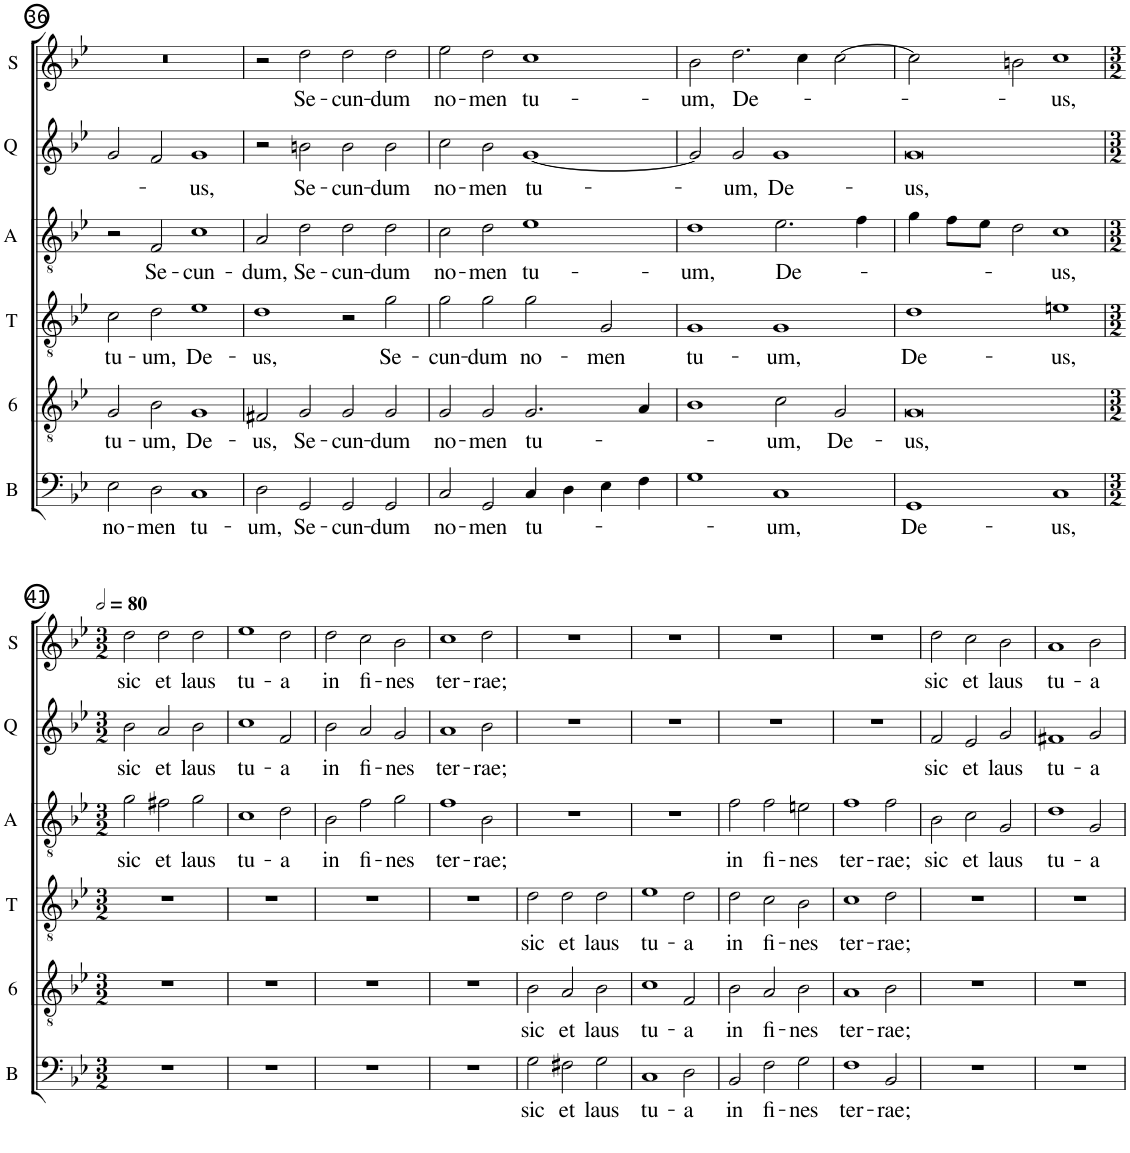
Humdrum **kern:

**kern	**text	**kern	**text	**kern	**text	**kern	**text	**kern	**text	**kern	**text
*part6	*part6	*part5	*part5	*part4	*part4	*part3	*part3	*part2	*part2	*part1	*part1
*staff6	*staff6	*staff5	*staff5	*staff4	*staff4	*staff3	*staff3	*staff2	*staff2	*staff1	*staff1
*I"Bass	*	*I"Sexto	*	*I"Tenor	*	*I"Alto	*	*I"Quinto	*	*I"Soprano	*
*I'B	*	*	*	*I'T	*	*I'A	*	*I'Q	*	*I'S	*
!!LO:PB:g=z
*clefF4	*	*clefGv2	*	*clefGv2	*	*clefGv2	*	*clefG2	*	*clefG2	*
*k[b-e-]	*	*k[b-e-]	*	*k[b-e-]	*	*k[b-e-]	*	*k[b-e-]	*	*k[b-e-]	*
*B-:	*	*B-:	*	*B-:	*	*B-:	*	*B-:	*	*B-:	*
*M4/2	*	*M4/2	*	*M4/2	*	*M4/2	*	*M4/2	*	*M4/2	*
=36	=36	=36	=36	=36	=36	=36	=36	=36	=36	=36	=36
!	!LO:LY:b	!	!LO:LY:b	!	!LO:LY:b	!	!	!	!	!	!
2E-\	no-	2G/	tu-	2c\	tu-	2r	.	2g/	.	0r	.
!	!LO:LY:b	!	!LO:LY:b	!	!LO:LY:b	!	!LO:LY:b	!	!	!	!
2D\	-men	2B-\	-um,	2d\	-um,	2F/	Se-	2f/	.	.	.
!	!LO:LY:b	!	!LO:LY:b	!	!LO:LY:b	!	!LO:LY:b	!	!LO:LY:b	!	!
1C	tu-	1G	De-	1e-	De-	1c	-cun-	1g	-us,	.	.
=37	=37	=37	=37	=37	=37	=37	=37	=37	=37	=37	=37
!	!LO:LY:b	!	!LO:LY:b	!	!LO:LY:b	!	!LO:LY:b	!	!	!	!
2D\	-um,	2F#X/	-us,	1d	-us,	2A/	-dum,	2r	.	2r	.
!	!LO:LY:b	!	!LO:LY:b	!	!	!	!LO:LY:b	!	!LO:LY:b	!	!LO:LY:b
2GG/	Se-	2G/	Se-	.	.	2d\	Se-	2bn\	Se-	2dd\	Se-
!	!LO:LY:b	!	!LO:LY:b	!	!	!	!LO:LY:b	!	!LO:LY:b	!	!LO:LY:b
2GG/	-cun-	2G/	-cun-	2r	.	2d\	-cun-	2b\	-cun-	2dd\	-cun-
!	!LO:LY:b	!	!LO:LY:b	!	!LO:LY:b	!	!LO:LY:b	!	!LO:LY:b	!	!LO:LY:b
2GG/	-dum	2G/	-dum	2g\	Se-	2d\	-dum	2b\	-dum	2dd\	-dum
=38	=38	=38	=38	=38	=38	=38	=38	=38	=38	=38	=38
!	!LO:LY:b	!	!LO:LY:b	!	!LO:LY:b	!	!LO:LY:b	!	!LO:LY:b	!	!LO:LY:b
2C/	no-	2G/	no-	2g\	-cun-	2c\	no-	2cc\	no-	2ee-\	no-
!	!LO:LY:b	!	!LO:LY:b	!	!LO:LY:b	!	!LO:LY:b	!	!LO:LY:b	!	!LO:LY:b
2GG/	-men	2G/	-men	2g\	-dum	2d\	-men	2b-\	-men	2dd\	-men
!	!LO:LY:b	!	!LO:LY:b	!	!LO:LY:b	!	!LO:LY:b	!	!LO:LY:b	!	!LO:LY:b
4C/	tu-	2.G/	tu-	2g\	no-	1e-	tu-	[1g	tu-	1cc	tu-
4D\	.	.	.	.	.	.	.	.	.	.	.
!	!	!	!	!	!LO:LY:b	!	!	!	!	!	!
4E-\	.	.	.	2G/	-men	.	.	.	.	.	.
4F\	.	4A/	.	.	.	.	.	.	.	.	.
=39	=39	=39	=39	=39	=39	=39	=39	=39	=39	=39	=39
!	!	!	!	!	!LO:LY:b	!	!LO:LY:b	!	!	!	!LO:LY:b
1G	.	1B-	.	1G	tu-	1d	-um,	2g/]	.	2b-\	-um,
!	!	!	!	!	!	!	!	!	!LO:LY:b	!	!LO:LY:b
.	.	.	.	.	.	.	.	2g/	-um,	2.dd\	De-
!	!LO:LY:b	!	!LO:LY:b	!	!LO:LY:b	!	!LO:LY:b	!	!LO:LY:b	!	!
1C	-um,	2c\	-um,	1G	-um,	2.e-\	De-	1g	De-	.	.
.	.	.	.	.	.	.	.	.	.	4cc\	.
!	!	!	!LO:LY:b	!	!	!	!	!	!	!	!
.	.	2G/	De-	.	.	.	.	.	.	[2cc\	.
.	.	.	.	.	.	4f\	.	.	.	.	.
=40	=40	=40	=40	=40	=40	=40	=40	=40	=40	=40	=40
!	!LO:LY:b	!	!LO:LY:b	!	!LO:LY:b	!	!	!	!LO:LY:b	!	!
1GG	De-	0G	-us,	1d	De-	4g\	.	0g	-us,	2cc\]	.
.	.	.	.	.	.	8f\L	.	.	.	.	.
.	.	.	.	.	.	8e-\J	.	.	.	.	.
.	.	.	.	.	.	2d\	.	.	.	2bn\	.
!	!LO:LY:b	!	!	!	!LO:LY:b	!	!LO:LY:b	!	!	!	!LO:LY:b
1C	-us,	.	.	1en	-us,	1c	-us,	.	.	1cc	-us,
!!LO:LB:g=z
=41	=41	=41	=41	=41	=41	=41	=41	=41	=41	=41	=41
*M3/2	*	*M3/2	*	*M3/2	*	*M3/2	*	*M3/2	*	*M3/2	*
*	*	*	*	*	*	*	*	*	*	*MM160	*
!	!	!	!	!	!	!	!LO:LY:b	!	!LO:LY:b	!	!LO:LY:b
1.r	.	1.r	.	1.r	.	2g\	sic	2b-\	sic	2dd\	sic
!	!	!	!	!	!	!	!LO:LY:b	!	!LO:LY:b	!	!LO:LY:b
.	.	.	.	.	.	2f#X\	et	2a/	et	2dd\	et
!	!	!	!	!	!	!	!LO:LY:b	!	!LO:LY:b	!	!LO:LY:b
.	.	.	.	.	.	2g\	laus	2b-\	laus	2dd\	laus
=42	=42	=42	=42	=42	=42	=42	=42	=42	=42	=42	=42
!	!	!	!	!	!	!	!LO:LY:b	!	!LO:LY:b	!	!LO:LY:b
1.r	.	1.r	.	1.r	.	1c	tu-	1cc	tu-	1ee-	tu-
!	!	!	!	!	!	!	!LO:LY:b	!	!LO:LY:b	!	!LO:LY:b
.	.	.	.	.	.	2d\	-a	2f/	-a	2dd\	-a
=43	=43	=43	=43	=43	=43	=43	=43	=43	=43	=43	=43
!	!	!	!	!	!	!	!LO:LY:b	!	!LO:LY:b	!	!LO:LY:b
1.r	.	1.r	.	1.r	.	2B-\	in	2b-\	in	2dd\	in
!	!	!	!	!	!	!	!LO:LY:b	!	!LO:LY:b	!	!LO:LY:b
.	.	.	.	.	.	2f\	fi-	2a/	fi-	2cc\	fi-
!	!	!	!	!	!	!	!LO:LY:b	!	!LO:LY:b	!	!LO:LY:b
.	.	.	.	.	.	2g\	-nes	2g/	-nes	2b-\	-nes
=44	=44	=44	=44	=44	=44	=44	=44	=44	=44	=44	=44
!	!	!	!	!	!	!	!LO:LY:b	!	!LO:LY:b	!	!LO:LY:b
1.r	.	1.r	.	1.r	.	1f	ter-	1a	ter-	1cc	ter-
!	!	!	!	!	!	!	!LO:LY:b	!	!LO:LY:b	!	!LO:LY:b
.	.	.	.	.	.	2B-\	-rae;	2b-\	-rae;	2dd\	-rae;
=45	=45	=45	=45	=45	=45	=45	=45	=45	=45	=45	=45
!	!LO:LY:b	!	!LO:LY:b	!	!LO:LY:b	!	!	!	!	!	!
2G\	sic	2B-\	sic	2d\	sic	1.r	.	1.r	.	1.r	.
!	!LO:LY:b	!	!LO:LY:b	!	!LO:LY:b	!	!	!	!	!	!
2F#X\	et	2A/	et	2d\	et	.	.	.	.	.	.
!	!LO:LY:b	!	!LO:LY:b	!	!LO:LY:b	!	!	!	!	!	!
2G\	laus	2B-\	laus	2d\	laus	.	.	.	.	.	.
=46	=46	=46	=46	=46	=46	=46	=46	=46	=46	=46	=46
!	!LO:LY:b	!	!LO:LY:b	!	!LO:LY:b	!	!	!	!	!	!
1C	tu-	1c	tu-	1e-	tu-	1.r	.	1.r	.	1.r	.
!	!LO:LY:b	!	!LO:LY:b	!	!LO:LY:b	!	!	!	!	!	!
2D\	-a	2F/	-a	2d\	-a	.	.	.	.	.	.
=47	=47	=47	=47	=47	=47	=47	=47	=47	=47	=47	=47
!	!LO:LY:b	!	!LO:LY:b	!	!LO:LY:b	!	!LO:LY:b	!	!	!	!
2BB-/	in	2B-\	in	2d\	in	2f\	in	1.r	.	1.r	.
!	!LO:LY:b	!	!LO:LY:b	!	!LO:LY:b	!	!LO:LY:b	!	!	!	!
2F\	fi-	2A/	fi-	2c\	fi-	2f\	fi-	.	.	.	.
!	!LO:LY:b	!	!LO:LY:b	!	!LO:LY:b	!	!LO:LY:b	!	!	!	!
2G\	-nes	2B-\	-nes	2B-\	-nes	2en\	-nes	.	.	.	.
=48	=48	=48	=48	=48	=48	=48	=48	=48	=48	=48	=48
!	!LO:LY:b	!	!LO:LY:b	!	!LO:LY:b	!	!LO:LY:b	!	!	!	!
1F	ter-	1A	ter-	1c	ter-	1f	ter-	1.r	.	1.r	.
!	!LO:LY:b	!	!LO:LY:b	!	!LO:LY:b	!	!LO:LY:b	!	!	!	!
2BB-/	-rae;	2B-\	-rae;	2d\	-rae;	2f\	-rae;	.	.	.	.
=49	=49	=49	=49	=49	=49	=49	=49	=49	=49	=49	=49
!	!	!	!	!	!	!	!LO:LY:b	!	!LO:LY:b	!	!LO:LY:b
1.r	.	1.r	.	1.r	.	2B-\	sic	2f/	sic	2dd\	sic
!	!	!	!	!	!	!	!LO:LY:b	!	!LO:LY:b	!	!LO:LY:b
.	.	.	.	.	.	2c\	et	2e-/	et	2cc\	et
!	!	!	!	!	!	!	!LO:LY:b	!	!LO:LY:b	!	!LO:LY:b
.	.	.	.	.	.	2G/	laus	2g/	laus	2b-\	laus
=50	=50	=50	=50	=50	=50	=50	=50	=50	=50	=50	=50
!	!	!	!	!	!	!	!LO:LY:b	!	!LO:LY:b	!	!LO:LY:b
1.r	.	1.r	.	1.r	.	1d	tu-	1f#X	tu-	1a	tu-
!	!	!	!	!	!	!	!LO:LY:b	!	!LO:LY:b	!	!LO:LY:b
.	.	.	.	.	.	2G/	-a	2g/	-a	2b-\	-a
=	=	=	=	=	=	=	=	=	=	=	=
*-	*-	*-	*-	*-	*-	*-	*-	*-	*-	*-	*-
